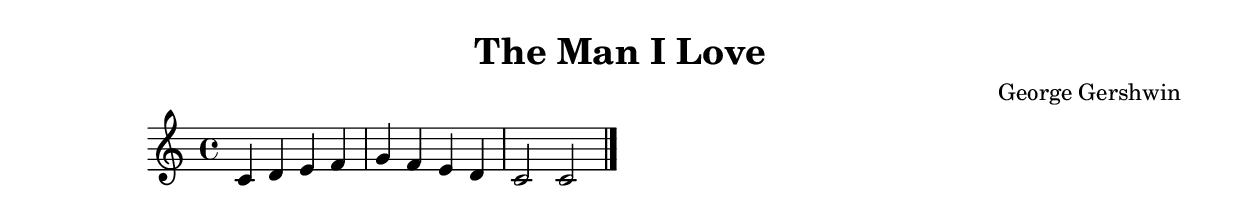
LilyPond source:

\version "2.24.4"

\header {
  title = "The Man I Love"
  composer = "George Gershwin"
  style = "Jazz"
}

\score {
  \new Staff {
    \clef treble
    \time 4/4
    \key c \major
    
    % Simple chord progression placeholder
    c'4 d' e' f' |
    g' f' e' d' |
    c'2 c'2 |
    \bar "|."
  }
  \layout {}
  \midi {
    \tempo 4 = 120
  }
}